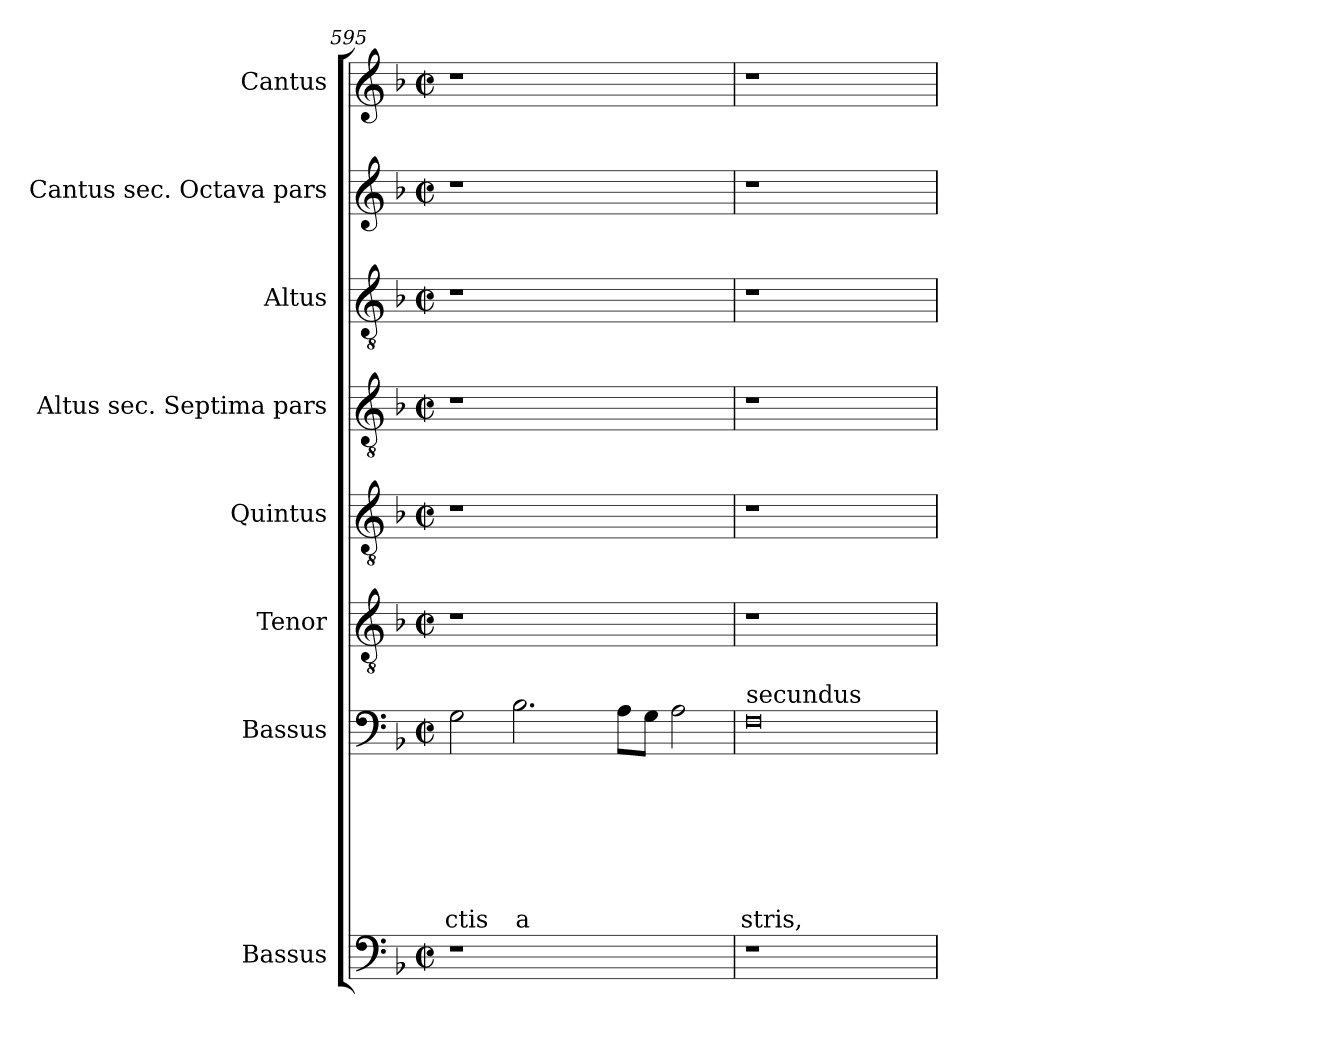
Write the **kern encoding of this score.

**kern	**kern	**text	**text	**text	**text	**text	**text	**text	**kern	**kern	**kern	**kern	**kern	**kern
*part8	*part7	*part7	*part7	*part7	*part7	*part7	*part7	*part7	*part6	*part5	*part4	*part3	*part2	*part1
*staff8	*staff7	*staff7	*staff7	*staff7	*staff7	*staff7	*staff7	*staff7	*staff6	*staff5	*staff4	*staff3	*staff2	*staff1
*I"Bassus	*I"Bassus	*	*	*	*	*	*	*	*I"Tenor	*I"Quintus	*I"Altus sec. Septima pars	*I"Altus	*I"Cantus sec. Octava pars	*I"Cantus
*	*I'Bassus	*	*	*	*	*	*	*	*I'Tenor	*I'Quintus	*	*I'Altus	*	*I'Cantus
*clefF4	*clefF4	*	*	*	*	*	*	*	*clefGv2	*clefGv2	*clefGv2	*clefGv2	*clefG2	*clefG2
*k[b-]	*k[b-]	*	*	*	*	*	*	*	*k[b-]	*k[b-]	*k[b-]	*k[b-]	*k[b-]	*k[b-]
*F:	*F:	*	*	*	*	*	*	*	*F:	*F:	*F:	*F:	*F:	*F:
*M2/2	*M2/2	*	*	*	*	*	*	*	*M2/2	*M2/2	*M2/2	*M2/2	*M2/2	*M2/2
*met(c|)	*met(c|)	*	*	*	*	*	*	*	*met(c|)	*met(c|)	*met(c|)	*met(c|)	*met(c|)	*met(c|)
=595	=595	=595	=595	=595	=595	=595	=595	=595	=595	=595	=595	=595	=595	=595
!	!	!	!	!	!	!	!	!LO:LY:b	!	!	!	!	!	!
1r	2G\	.	.	.	.	.	.	ctis	1r	1r	1r	1r	1r	1r
!	!	!	!	!	!	!	!	!LO:LY:b	!	!	!	!	!	!
.	2.B-\	.	.	.	.	.	.	a	.	.	.	.	.	.
1ryy	.	.	.	.	.	.	.	.	1ryy	1ryy	1ryy	1ryy	1ryy	1ryy
.	8A\L	.	.	.	.	.	.	.	.	.	.	.	.	.
.	8G\J	.	.	.	.	.	.	.	.	.	.	.	.	.
.	2A\	.	.	.	.	.	.	.	.	.	.	.	.	.
!!LO:LB:g=z
=596	=596	=596	=596	=596	=596	=596	=596	=596	=596	=596	=596	=596	=596	=596
!	!LO:TX:a:t=secundus	!	!	!	!	!	!	!	!	!	!	!	!	!
!	!	!	!	!	!	!	!	!LO:LY:b	!	!	!	!	!	!
1r	0F	.	.	.	.	.	.	stris,	1r	1r	1r	1r	1r	1r
1ryy	.	.	.	.	.	.	.	.	1ryy	1ryy	1ryy	1ryy	1ryy	1ryy
=	=	=	=	=	=	=	=	=	=	=	=	=	=	=
*-	*-	*-	*-	*-	*-	*-	*-	*-	*-	*-	*-	*-	*-	*-
